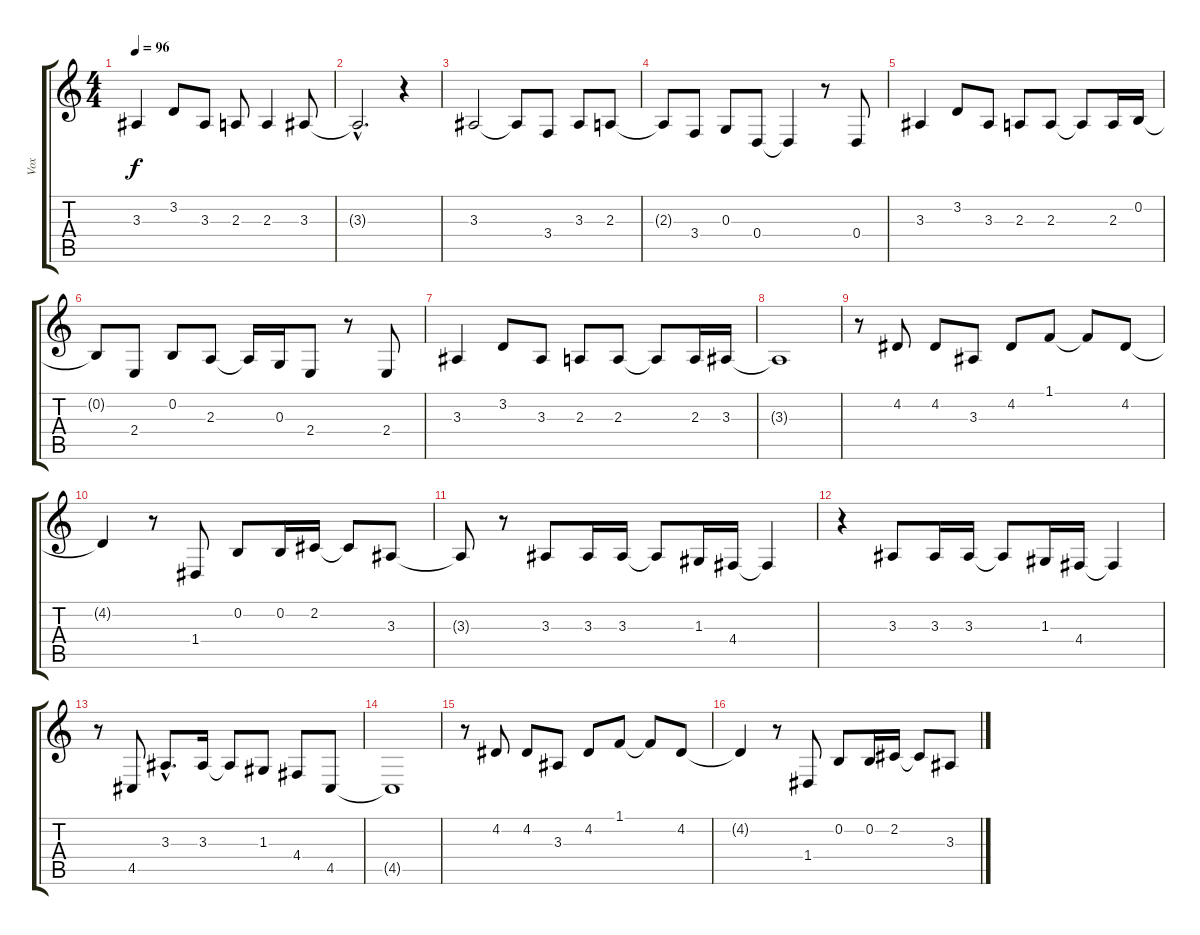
\track ("Vox" "Vox") {instrument bassoon}
\staff {score tabs}
\tuning (E4 B3 G3 D3 A2 E2) {hide}
\ts (4 4)
\tempo 96
\clef g2
\ks c
3.3.4{dy f} 3.2.8 3.3.8 2.3.8 2.3.4 3.3.8 |
3.3{hac t}.2{d} r.4 |
3.3.2 3.3{t}.8 3.4.8 3.3.8 2.3.8 |
2.3{t}.8 3.4.8 0.3.8 0.4.8 0.4{t}.4 r.8 0.4.8 |
3.3.4 3.2.8 3.3.8 2.3.8 2.3.8 2.3{t}.8 2.3.16 0.2.16 |
0.2{t}.8 2.4.8 0.2.8 2.3.8 2.3{t}.16 0.3.16 2.4.8 r.8 2.4.8 |
3.3.4 3.2.8 3.3.8 2.3.8 2.3.8 2.3{t}.8 2.3.16 3.3.16 |
3.3{t}.1 |
r.8 4.2.8 4.2.8 3.3.8 4.2.8 1.1.8 1.1{t}.8 4.2.8 |
4.2{t}.4 r.8 1.4.8 0.2.8 0.2.16 2.2.16 2.2{t}.8 3.3.8 |
3.3{t}.8 r.8 3.3.8 3.3.16 3.3.16 3.3{t}.8 1.3.16 4.4.16 4.4{t}.4 |
r.4 3.3.8 3.3.16 3.3.16 3.3{t}.8 1.3.16 4.4.16 4.4{t}.4 |
r.8 4.5.8 3.3{hac}.8{d} 3.3.16 3.3{t}.8 1.3.8 4.4.8 4.5.8 |
4.5{t}.1 |
r.8 4.2.8 4.2.8 3.3.8 4.2.8 1.1.8 1.1{t}.8 4.2.8 |
4.2{t}.4 r.8 1.4.8 0.2.8 0.2.16 2.2.16 2.2{t}.8 3.3.8
